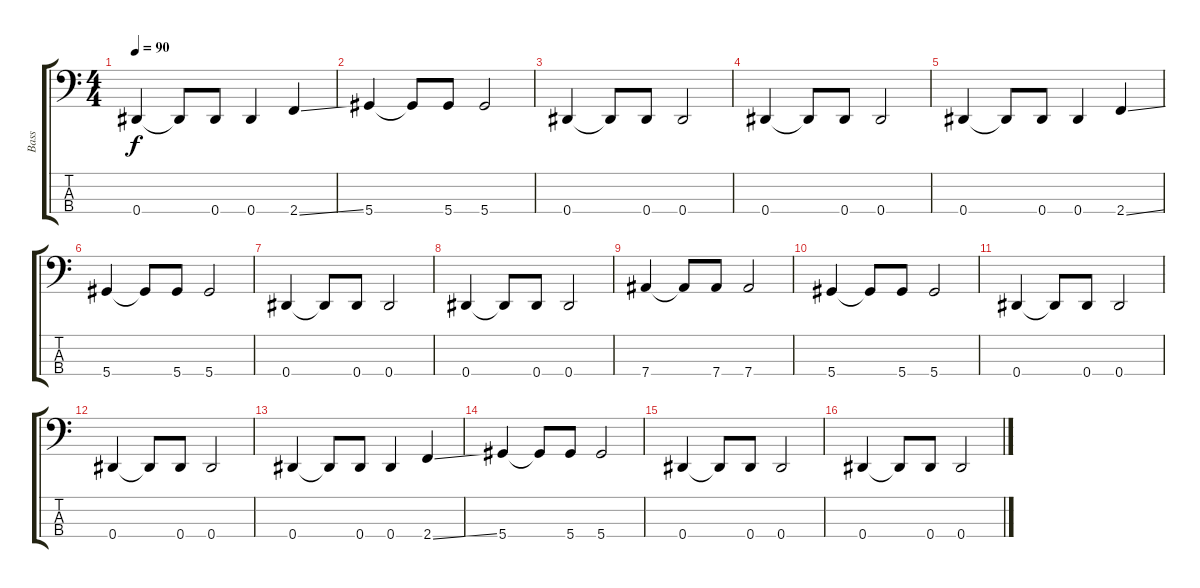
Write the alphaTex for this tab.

\track ("Bass" "Bass") {instrument electricbassfinger}
\staff {score tabs}
\tuning (Gb2 Db2 Ab1 Eb1) {hide}
\ts (4 4)
\tempo 90
\clef f4
\ks c
0.4.4{dy f} 0.4{t}.8 0.4.8 0.4.4 2.4{ss}.4 |
5.4.4 5.4{t}.8 5.4.8 5.4.2 |
0.4.4 0.4{t}.8 0.4.8 0.4.2 |
0.4.4 0.4{t}.8 0.4.8 0.4.2 |
0.4.4 0.4{t}.8 0.4.8 0.4.4 2.4{ss}.4 |
5.4.4 5.4{t}.8 5.4.8 5.4.2 |
0.4.4 0.4{t}.8 0.4.8 0.4.2 |
0.4.4 0.4{t}.8 0.4.8 0.4.2 |
7.4.4 7.4{t}.8 7.4.8 7.4.2 |
5.4.4 5.4{t}.8 5.4.8 5.4.2 |
0.4.4 0.4{t}.8 0.4.8 0.4.2 |
0.4.4 0.4{t}.8 0.4.8 0.4.2 |
0.4.4 0.4{t}.8 0.4.8 0.4.4 2.4{ss}.4 |
5.4.4 5.4{t}.8 5.4.8 5.4.2 |
0.4.4 0.4{t}.8 0.4.8 0.4.2 |
0.4.4 0.4{t}.8 0.4.8 0.4.2
